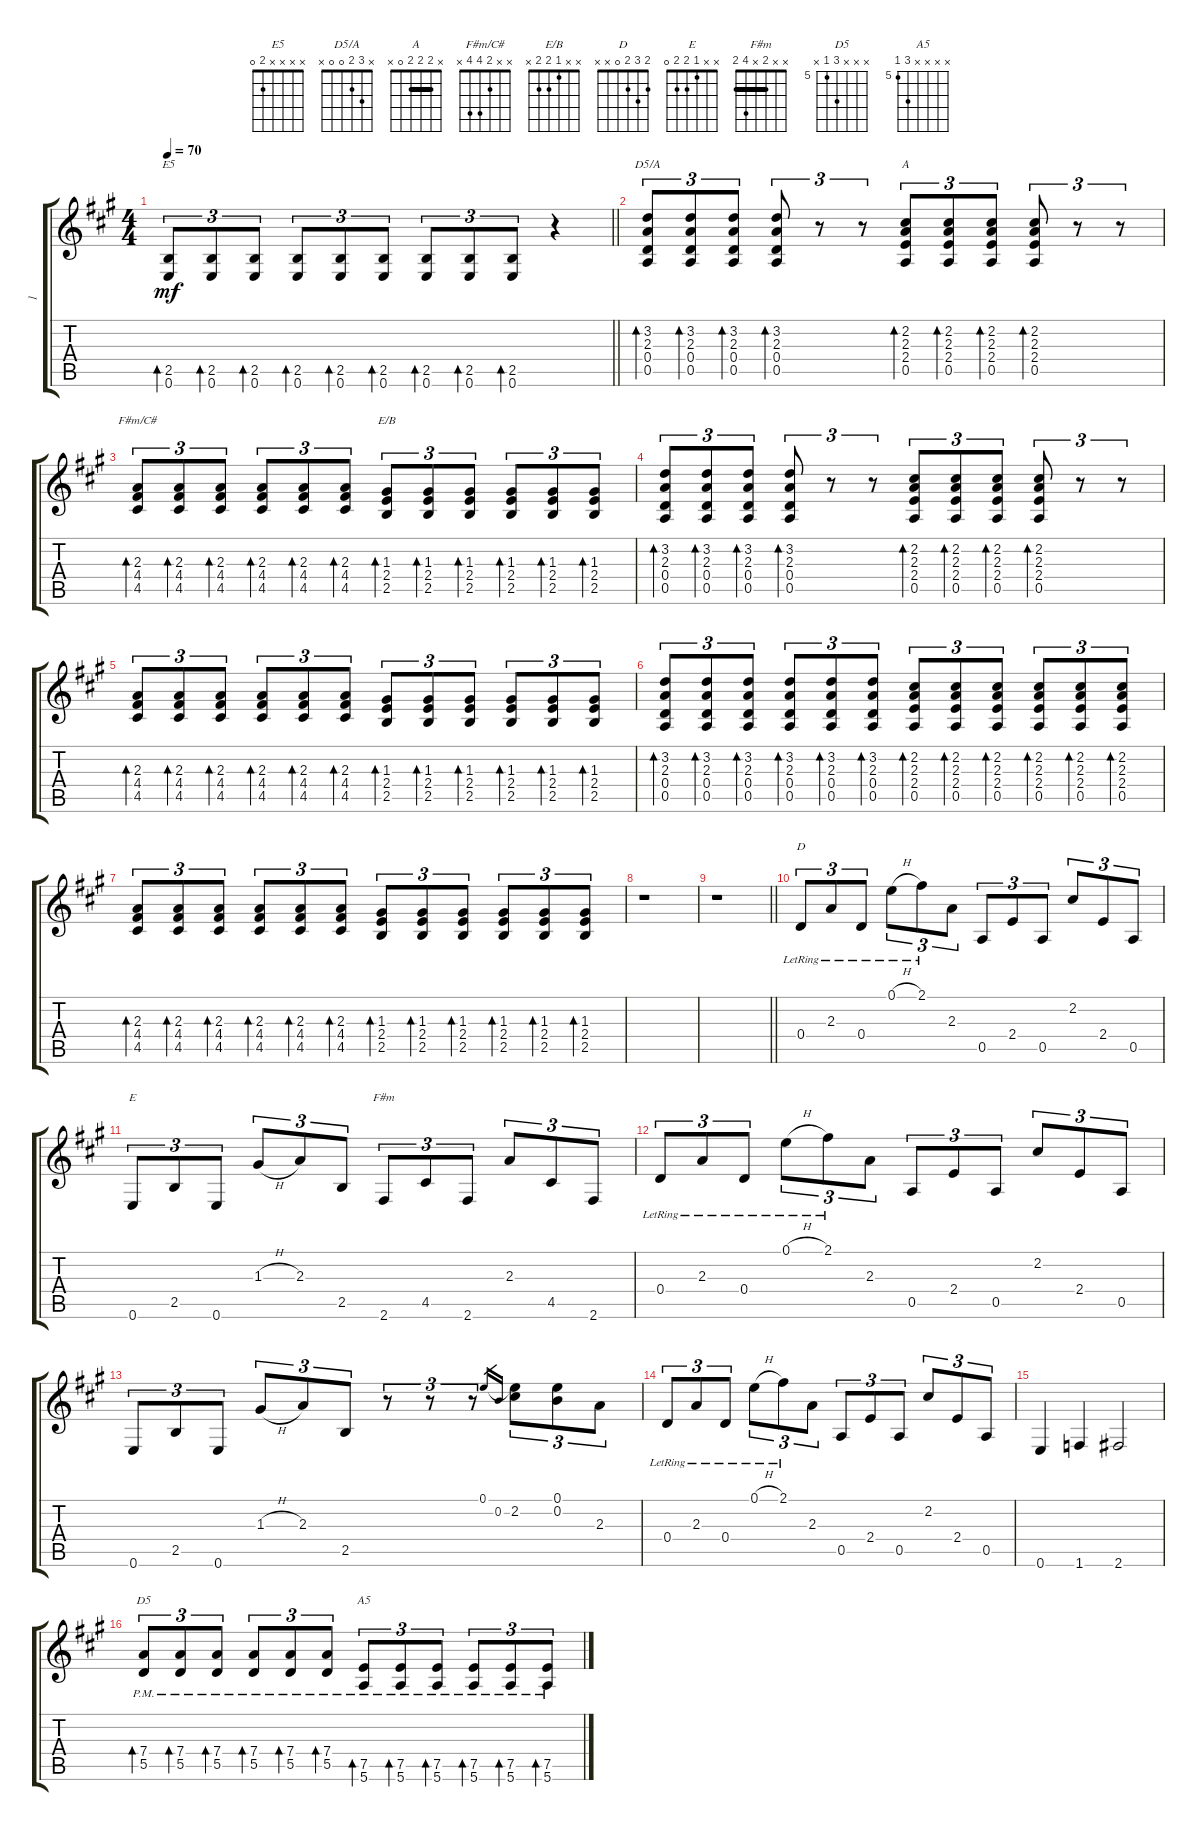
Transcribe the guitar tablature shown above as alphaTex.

\track ("1" "1") {instrument acousticguitarsteel}
\staff {score tabs}
\tuning (E4 B3 G3 D3 A2 E2) {hide}
\chord ("E5" x x x x 2 0)
\chord ("D5/A" x 3 2 0 0 x)
\chord ("A" x 2 2 2 0 x) {barre 2}
\chord ("F#m/C#" x x 2 4 4 x)
\chord ("E/B" x x 1 2 2 x)
\chord ("D" 2 3 2 0 x x)
\chord ("E" x x 1 2 2 0)
\chord ("F#m" x x 2 x 4 2) {barre 2}
\chord ("D5" x x x 7 5 x) {firstfret 5}
\chord ("A5" x x x x 7 5) {firstfret 5}
\ts (4 4)
\tempo 70
\clef g2
\barLineRight lightlight
\ks a
(2.5 0.6).8{tu (3 2) bd 30 ch "E5" dy mf} (2.5 0.6).8{tu (3 2) bd 30} (2.5 0.6).8{tu (3 2) bd 30} (2.5 0.6).8{tu (3 2) bd 30} (2.5 0.6).8{tu (3 2) bd 30} (2.5 0.6).8{tu (3 2) bd 30} (2.5 0.6).8{tu (3 2) bd 30} (2.5 0.6).8{tu (3 2) bd 30} (2.5 0.6).8{tu (3 2) bd 30} r.4 |
(3.2 2.3 0.4 0.5).8{tu (3 2) bd 30 ch "D5/A"} (3.2 2.3 0.4 0.5).8{tu (3 2) bd 30} (3.2 2.3 0.4 0.5).8{tu (3 2) bd 30} (3.2 2.3 0.4 0.5).8{tu (3 2) bd 30} r.8{tu (3 2)} r.8{tu (3 2)} (2.2 2.3 2.4 0.5).8{tu (3 2) bd 30 ch "A"} (2.2 2.3 2.4 0.5).8{tu (3 2) bd 30} (2.2 2.3 2.4 0.5).8{tu (3 2) bd 30} (2.2 2.3 2.4 0.5).8{tu (3 2) bd 30} r.8{tu (3 2)} r.8{tu (3 2)} |
(2.3 4.4 4.5).8{tu (3 2) bd 30 ch "F#m/C#"} (2.3 4.4 4.5).8{tu (3 2) bd 30} (2.3 4.4 4.5).8{tu (3 2) bd 30} (2.3 4.4 4.5).8{tu (3 2) bd 30} (2.3 4.4 4.5).8{tu (3 2) bd 30} (2.3 4.4 4.5).8{tu (3 2) bd 30} (1.3 2.4 2.5).8{tu (3 2) bd 30 ch "E/B"} (1.3 2.4 2.5).8{tu (3 2) bd 30} (1.3 2.4 2.5).8{tu (3 2) bd 30} (1.3 2.4 2.5).8{tu (3 2) bd 30} (1.3 2.4 2.5).8{tu (3 2) bd 30} (1.3 2.4 2.5).8{tu (3 2) bd 30} |
(3.2 2.3 0.4 0.5).8{tu (3 2) bd 30} (3.2 2.3 0.4 0.5).8{tu (3 2) bd 30} (3.2 2.3 0.4 0.5).8{tu (3 2) bd 30} (3.2 2.3 0.4 0.5).8{tu (3 2) bd 30} r.8{tu (3 2)} r.8{tu (3 2)} (2.2 2.3 2.4 0.5).8{tu (3 2) bd 30} (2.2 2.3 2.4 0.5).8{tu (3 2) bd 30} (2.2 2.3 2.4 0.5).8{tu (3 2) bd 30} (2.2 2.3 2.4 0.5).8{tu (3 2) bd 30} r.8{tu (3 2)} r.8{tu (3 2)} |
(2.3 4.4 4.5).8{tu (3 2) bd 30} (2.3 4.4 4.5).8{tu (3 2) bd 30} (2.3 4.4 4.5).8{tu (3 2) bd 30} (2.3 4.4 4.5).8{tu (3 2) bd 30} (2.3 4.4 4.5).8{tu (3 2) bd 30} (2.3 4.4 4.5).8{tu (3 2) bd 30} (1.3 2.4 2.5).8{tu (3 2) bd 30} (1.3 2.4 2.5).8{tu (3 2) bd 30} (1.3 2.4 2.5).8{tu (3 2) bd 30} (1.3 2.4 2.5).8{tu (3 2) bd 30} (1.3 2.4 2.5).8{tu (3 2) bd 30} (1.3 2.4 2.5).8{tu (3 2) bd 30} |
(3.2 2.3 0.4 0.5).8{tu (3 2) bd 30} (3.2 2.3 0.4 0.5).8{tu (3 2) bd 30} (3.2 2.3 0.4 0.5).8{tu (3 2) bd 30} (3.2 2.3 0.4 0.5).8{tu (3 2) bd 30} (3.2 2.3 0.4 0.5).8{tu (3 2) bd 30} (3.2 2.3 0.4 0.5).8{tu (3 2) bd 30} (2.2 2.3 2.4 0.5).8{tu (3 2) bd 30} (2.2 2.3 2.4 0.5).8{tu (3 2) bd 30} (2.2 2.3 2.4 0.5).8{tu (3 2) bd 30} (2.2 2.3 2.4 0.5).8{tu (3 2) bd 30} (2.2 2.3 2.4 0.5).8{tu (3 2) bd 30} (2.2 2.3 2.4 0.5).8{tu (3 2) bd 30} |
(2.3 4.4 4.5).8{tu (3 2) bd 30} (2.3 4.4 4.5).8{tu (3 2) bd 30} (2.3 4.4 4.5).8{tu (3 2) bd 30} (2.3 4.4 4.5).8{tu (3 2) bd 30} (2.3 4.4 4.5).8{tu (3 2) bd 30} (2.3 4.4 4.5).8{tu (3 2) bd 30} (1.3 2.4 2.5).8{tu (3 2) bd 30} (1.3 2.4 2.5).8{tu (3 2) bd 30} (1.3 2.4 2.5).8{tu (3 2) bd 30} (1.3 2.4 2.5).8{tu (3 2) bd 30} (1.3 2.4 2.5).8{tu (3 2) bd 30} (1.3 2.4 2.5).8{tu (3 2) bd 30} |
r.1 |
\barLineRight lightlight
r.1 |
0.4{lr}.8{tu (3 2) ch "D"} 2.3{lr}.8{tu (3 2)} 0.4{lr}.8{tu (3 2)} 0.1{h lr}.8{tu (3 2)} 2.1{lr}.8{tu (3 2)} 2.3.8{tu (3 2)} 0.5.8{tu (3 2)} 2.4.8{tu (3 2)} 0.5.8{tu (3 2)} 2.2.8{tu (3 2)} 2.4.8{tu (3 2)} 0.5.8{tu (3 2)} |
0.6.8{tu (3 2) ch "E"} 2.5.8{tu (3 2)} 0.6.8{tu (3 2)} 1.3{h}.8{tu (3 2)} 2.3.8{tu (3 2)} 2.5.8{tu (3 2)} 2.6.8{tu (3 2) ch "F#m"} 4.5.8{tu (3 2)} 2.6.8{tu (3 2)} 2.3.8{tu (3 2)} 4.5.8{tu (3 2)} 2.6.8{tu (3 2)} |
0.4{lr}.8{tu (3 2)} 2.3{lr}.8{tu (3 2)} 0.4{lr}.8{tu (3 2)} 0.1{h lr}.8{tu (3 2)} 2.1{lr}.8{tu (3 2)} 2.3.8{tu (3 2)} 0.5.8{tu (3 2)} 2.4.8{tu (3 2)} 0.5.8{tu (3 2)} 2.2.8{tu (3 2)} 2.4.8{tu (3 2)} 0.5.8{tu (3 2)} |
0.6.8{tu (3 2)} 2.5.8{tu (3 2)} 0.6.8{tu (3 2)} 1.3{h}.8{tu (3 2)} 2.3.8{tu (3 2)} 2.5.8{tu (3 2)} r.8{tu (3 2)} r.8{tu (3 2)} r.8{tu (3 2)} 0.1.16{gr} 0.2.16{gr} (0.1{t} 2.2).8{tu (3 2)} (0.1 0.2).8{tu (3 2)} 2.3.8{tu (3 2)} |
0.4{lr}.8{tu (3 2)} 2.3{lr}.8{tu (3 2)} 0.4{lr}.8{tu (3 2)} 0.1{h lr}.8{tu (3 2)} 2.1{lr}.8{tu (3 2)} 2.3.8{tu (3 2)} 0.5.8{tu (3 2)} 2.4.8{tu (3 2)} 0.5.8{tu (3 2)} 2.2.8{tu (3 2)} 2.4.8{tu (3 2)} 0.5.8{tu (3 2)} |
0.6.4 1.6.4 2.6.2 |
(7.4{pm} 5.5{pm}).8{tu (3 2) bd 30 ch "D5"} (7.4{pm} 5.5{pm}).8{tu (3 2) bd 30} (7.4{pm} 5.5{pm}).8{tu (3 2) bd 30} (7.4{pm} 5.5{pm}).8{tu (3 2) bd 30} (7.4{pm} 5.5{pm}).8{tu (3 2) bd 30} (7.4{pm} 5.5{pm}).8{tu (3 2) bd 30} (7.5{pm} 5.6{pm}).8{tu (3 2) bd 30 ch "A5"} (7.5{pm} 5.6{pm}).8{tu (3 2) bd 30} (7.5{pm} 5.6{pm}).8{tu (3 2) bd 30} (7.5{pm} 5.6{pm}).8{tu (3 2) bd 30} (7.5{pm} 5.6{pm}).8{tu (3 2) bd 30} (7.5{pm} 5.6{pm}).8{tu (3 2) bd 30}
